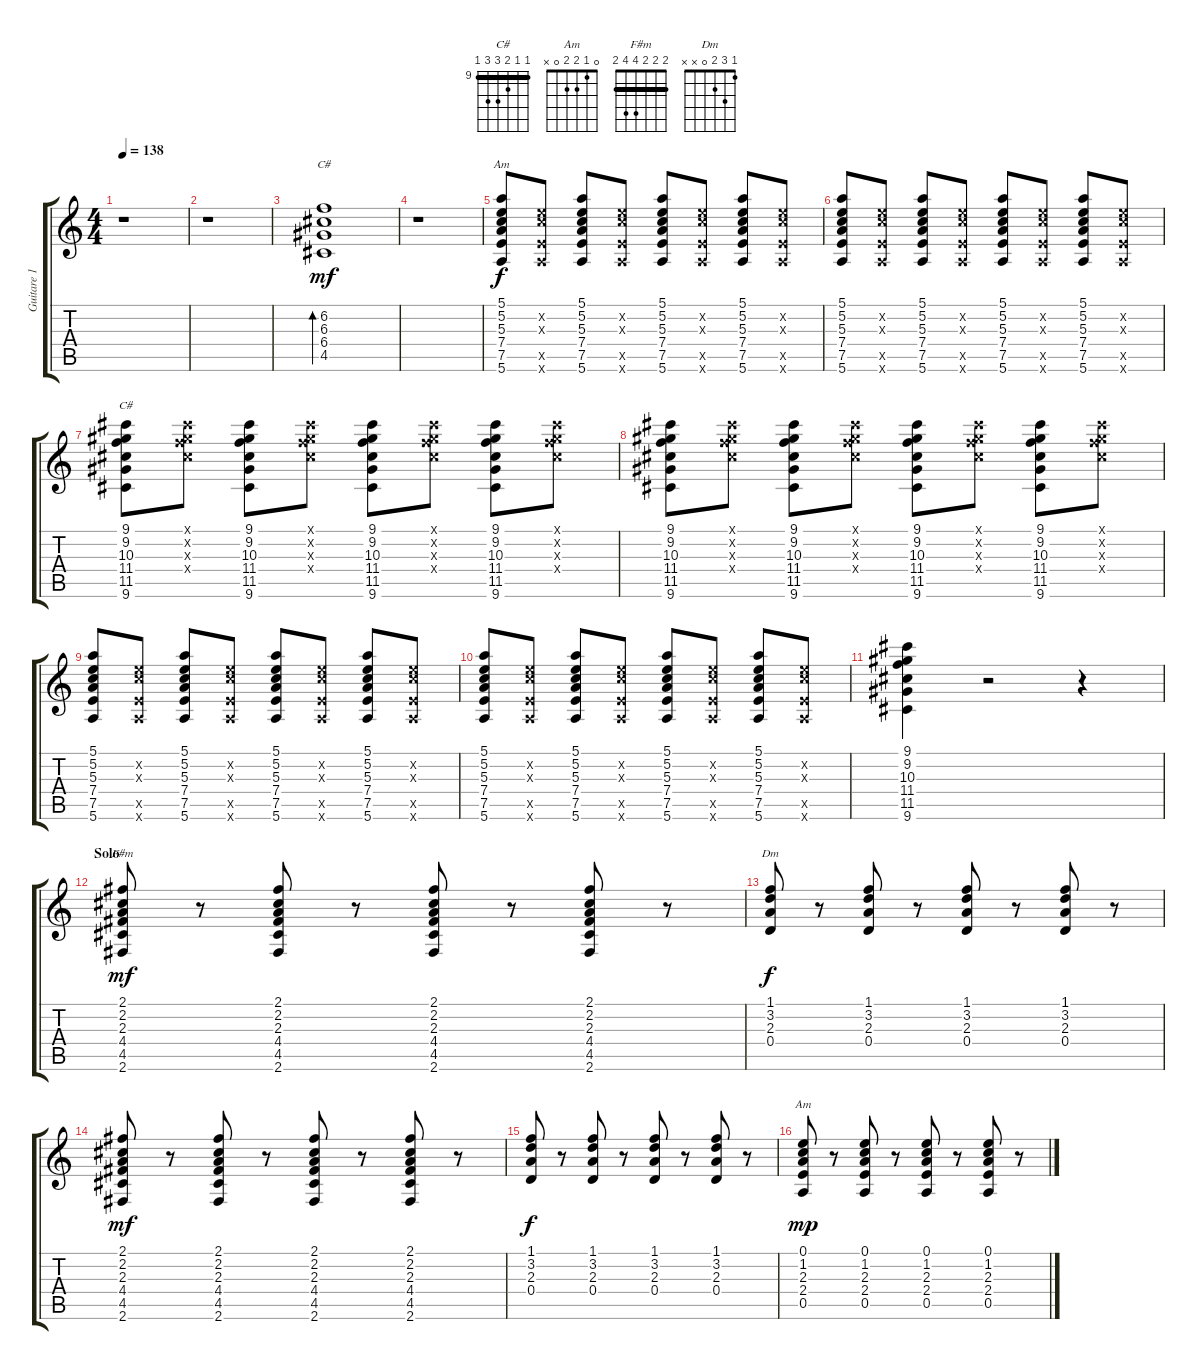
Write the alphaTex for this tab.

\track ("Guitare 1" "Guitare 1") {instrument electricguitarclean}
\staff {score tabs}
\tuning (E4 B3 G3 D3 A2 E2) {hide}
\chord ("C#" x 6 6 6 4 x) {firstfret 4 barre 6}
\chord ("Am" 5 5 5 7 7 5) {firstfret 5 barre 5}
\chord ("C#" 9 9 10 11 11 9) {firstfret 9 barre 9}
\chord ("F#m" 2 2 2 4 4 2) {barre 2}
\chord ("Dm" 1 3 2 0 x x)
\chord ("Am" 0 1 2 2 0 x)
\ts (4 4)
\tempo 138
\clef g2
\ks c
r.1{dy mf} |
r.1 |
(6.2 6.3 6.4 4.5).1{bd 240 ch "C#"} |
r.1 |
(5.1 5.2 5.3 7.4 7.5 5.6).8{ch "Am" dy f} (5.2{x} 5.3{x} 7.5{x} 5.6{x}).8 (5.1 5.2 5.3 7.4 7.5 5.6).8 (5.2{x} 5.3{x} 7.5{x} 5.6{x}).8 (5.1 5.2 5.3 7.4 7.5 5.6).8 (5.2{x} 5.3{x} 7.5{x} 5.6{x}).8 (5.1 5.2 5.3 7.4 7.5 5.6).8 (5.2{x} 5.3{x} 7.5{x} 5.6{x}).8 |
(5.1 5.2 5.3 7.4 7.5 5.6).8 (5.2{x} 5.3{x} 7.5{x} 5.6{x}).8 (5.1 5.2 5.3 7.4 7.5 5.6).8 (5.2{x} 5.3{x} 7.5{x} 5.6{x}).8 (5.1 5.2 5.3 7.4 7.5 5.6).8 (5.2{x} 5.3{x} 7.5{x} 5.6{x}).8 (5.1 5.2 5.3 7.4 7.5 5.6).8 (5.2{x} 5.3{x} 7.5{x} 5.6{x}).8 |
(9.1 9.2 10.3 11.4 11.5 9.6).8{ch "C#"} (9.1{x} 9.2{x} 10.3{x} 11.4{x}).8 (9.1 9.2 10.3 11.4 11.5 9.6).8 (9.1{x} 9.2{x} 10.3{x} 11.4{x}).8 (9.1 9.2 10.3 11.4 11.5 9.6).8 (9.1{x} 9.2{x} 10.3{x} 11.4{x}).8 (9.1 9.2 10.3 11.4 11.5 9.6).8 (9.1{x} 9.2{x} 10.3{x} 11.4{x}).8 |
(9.1 9.2 10.3 11.4 11.5 9.6).8 (9.1{x} 9.2{x} 10.3{x} 11.4{x}).8 (9.1 9.2 10.3 11.4 11.5 9.6).8 (9.1{x} 9.2{x} 10.3{x} 11.4{x}).8 (9.1 9.2 10.3 11.4 11.5 9.6).8 (9.1{x} 9.2{x} 10.3{x} 11.4{x}).8 (9.1 9.2 10.3 11.4 11.5 9.6).8 (9.1{x} 9.2{x} 10.3{x} 11.4{x}).8 |
(5.1 5.2 5.3 7.4 7.5 5.6).8 (5.2{x} 5.3{x} 7.5{x} 5.6{x}).8 (5.1 5.2 5.3 7.4 7.5 5.6).8 (5.2{x} 5.3{x} 7.5{x} 5.6{x}).8 (5.1 5.2 5.3 7.4 7.5 5.6).8 (5.2{x} 5.3{x} 7.5{x} 5.6{x}).8 (5.1 5.2 5.3 7.4 7.5 5.6).8 (5.2{x} 5.3{x} 7.5{x} 5.6{x}).8 |
(5.1 5.2 5.3 7.4 7.5 5.6).8 (5.2{x} 5.3{x} 7.5{x} 5.6{x}).8 (5.1 5.2 5.3 7.4 7.5 5.6).8 (5.2{x} 5.3{x} 7.5{x} 5.6{x}).8 (5.1 5.2 5.3 7.4 7.5 5.6).8 (5.2{x} 5.3{x} 7.5{x} 5.6{x}).8 (5.1 5.2 5.3 7.4 7.5 5.6).8 (5.2{x} 5.3{x} 7.5{x} 5.6{x}).8 |
(9.1 9.2 10.3 11.4 11.5 9.6).4 r.2 r.4 |
\section ("" "Solo")
(2.1 2.2 2.3 4.4 4.5 2.6).8{ch "F#m" dy mf} r.8 (2.1 2.2 2.3 4.4 4.5 2.6).8 r.8 (2.1 2.2 2.3 4.4 4.5 2.6).8 r.8 (2.1 2.2 2.3 4.4 4.5 2.6).8 r.8 |
(1.1 3.2 2.3 0.4).8{ch "Dm" dy f} r.8 (1.1 3.2 2.3 0.4).8 r.8 (1.1 3.2 2.3 0.4).8 r.8 (1.1 3.2 2.3 0.4).8 r.8 |
(2.1 2.2 2.3 4.4 4.5 2.6).8{dy mf} r.8 (2.1 2.2 2.3 4.4 4.5 2.6).8 r.8 (2.1 2.2 2.3 4.4 4.5 2.6).8 r.8 (2.1 2.2 2.3 4.4 4.5 2.6).8 r.8 |
(1.1 3.2 2.3 0.4).8{dy f} r.8 (1.1 3.2 2.3 0.4).8 r.8 (1.1 3.2 2.3 0.4).8 r.8 (1.1 3.2 2.3 0.4).8 r.8 |
(0.1 1.2 2.3 2.4 0.5).8{ch "Am" dy mp} r.8 (0.1 1.2 2.3 2.4 0.5).8 r.8 (0.1 1.2 2.3 2.4 0.5).8 r.8 (0.1 1.2 2.3 2.4 0.5).8 r.8
